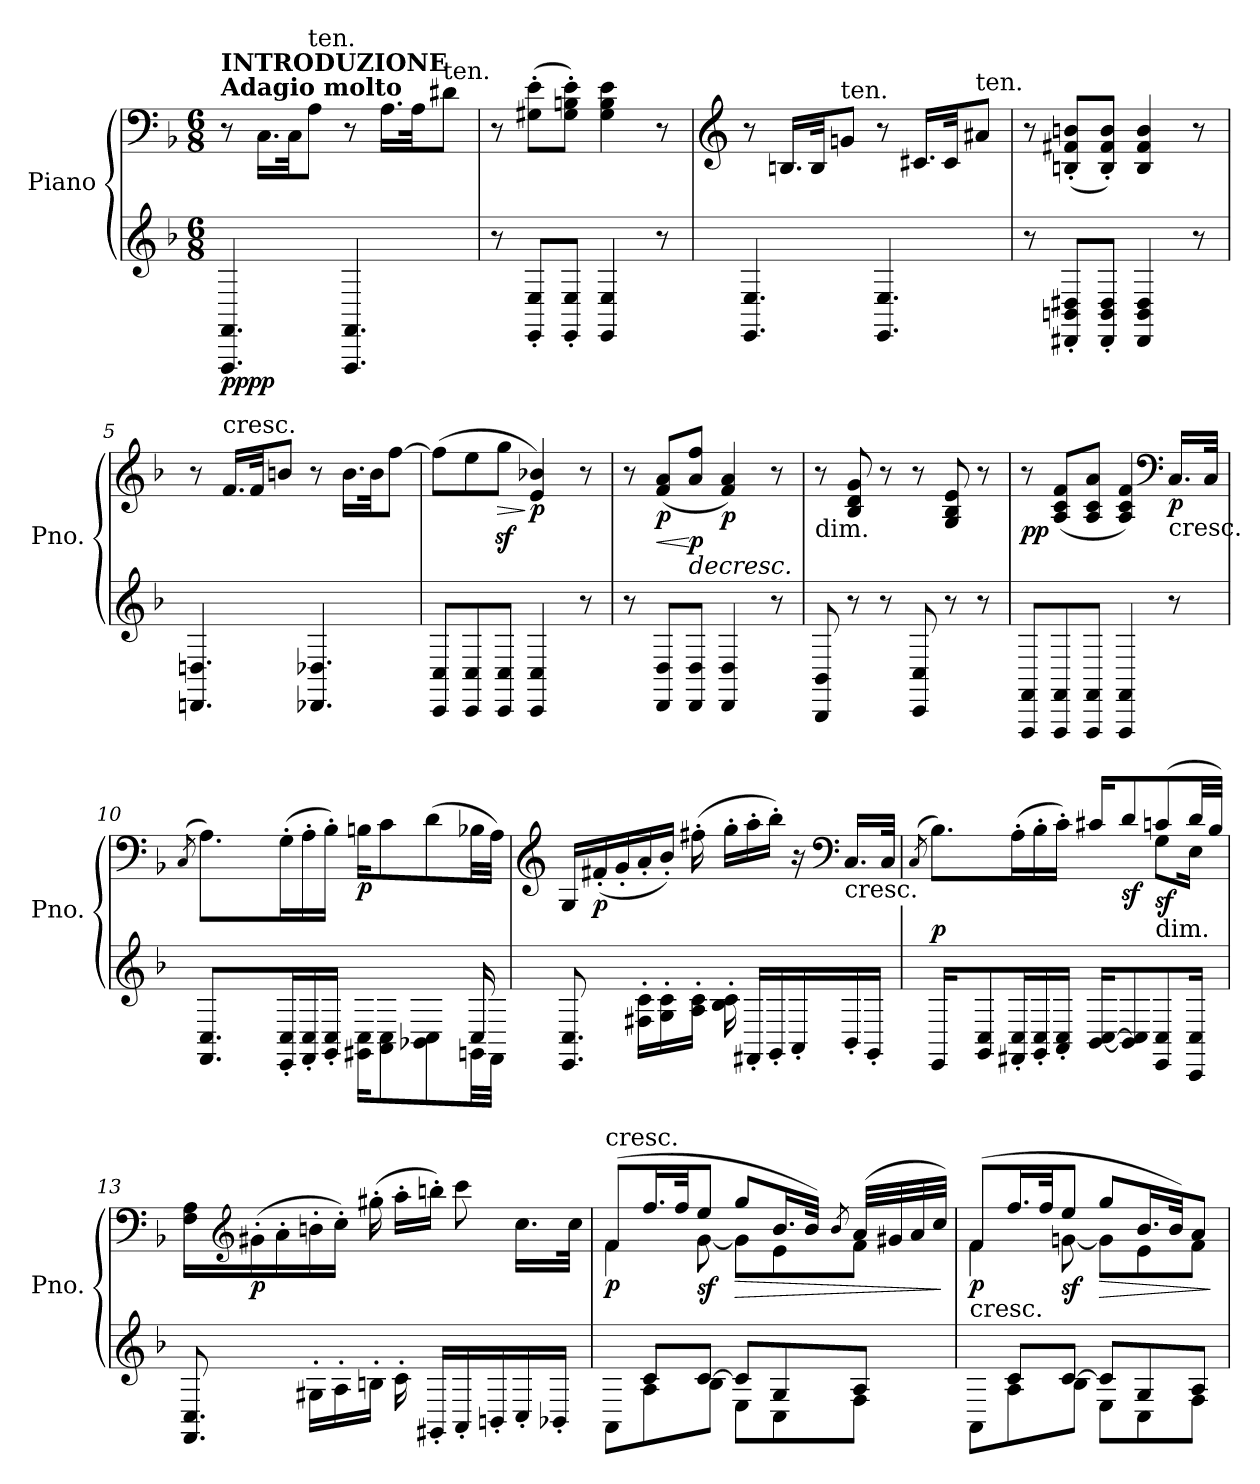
**kern	**kern	**dynam
*part1	*part1	*part1
*staff2	*staff1	*staff1/2
*I"Piano	*	*
*I'Pno.	*	*
*clefG2	*clefF4	*
*k[b-]	*k[b-]	*
*M6/8	*M6/8	*
*MM27	*MM27	*
=1	=1	=1
!	!LO:TX:a:B:t=Adagio molto	!
!	!LO:TX:a:B:t=INTRODUZIONE	!
!	!	!LO:DY:b=2
!	!	!LO:DY:n=1:b
4.FFF/ 4.FF/	8r	pp pp
.	16.C\LL	.
*	*MM25	*
.	32C\JK	.
!	!LO:TX:a:t=ten.	!
.	8A\J	.
*	*MM27	*
4.FFF/ 4.FF/	8r	.
.	16.A\LL	.
*	*MM25	*
.	32A\JK	.
!	!LO:TX:a:t=ten.	!
.	8d#X\J	.
=2	=2	=2
*	*MM27	*
8r	8r	.
8EE/' 8E/'L	(>8G#X\' 8e\'L	.
*	*MM24	*
8EE/' 8E/'J	8G#\' 8Bn\' 8e\'J)	.
4EE/ 4E/	4G#\ 4B\ 4e\	.
8r	8r	.
=3	=3	=3
*	*clefG2	*
*	*MM27	*
4.EE/ 4.E/	8r	.
.	16.Bn/LL	.
*	*MM25	*
.	32B/JK	.
!	!LO:TX:a:t=ten.	!
.	8gn/J	.
*	*MM27	*
4.EE/ 4.E/	8r	.
.	16.c#X/LL	.
*	*MM24	*
.	32c#/JK	.
!	!LO:TX:a:t=ten.	!
.	8a#X/J	.
=4	=4	=4
*	*MM26	*
8r	8r	.
8DD#X/' 8BBn/' 8D#X/'L	(<8Bn/' 8f#X/' 8bn/'L	.
*	*MM23	*
8DD#/' 8BB/' 8D#/'J	8B/' 8f#/' 8b/'J)	.
4DD#/ 4BB/ 4D#/	4B/ 4f#/ 4b/	.
8r	8r	.
!!LO:LB:g=z
=5	=5	=5
*	*MM28	*
4.DDn/ 4.Dn/	8r	.
!	!LO:TX:t=cresc.	!
.	16.f/LL	.
*	*MM25	*
.	32f/JK	.
.	8bn/J	.
*	*MM27	*
4.DD-X/ 4.D-X/	8r	.
.	16.b\LL	.
*	*MM25	*
.	32b\JK	.
.	[8ff\J	.
=6	=6	=6
8CC/ 8C/L	(>8ff\L]	.
*	*MM24	*
8CC/ 8C/	8ee\	.
!	!	!LO:HP:b
8CC/ 8C/J	8ggz<\J	>
*	*MM23	*
!	!	!LO:DY:n=1:b
4CC/ 4C/	4e/ 4b-X/)	] p
8r	8r	.
=7	=7	=7
*	*MM25	*
8r	8r	.
!	!	!LO:HP:b
!	!	!LO:DY:n=1:b
8DD/ 8D/L	(<8f/ 8a/L	< p
*	*MM23	*
!	!	!LO:HP:n=1:b
!	!	!LO:DY:n=2:b
8DD/ 8D/J	8a/ 8ff/J	[ > p
!	!	!LO:DY:n=3:b
4DD/ 4D/	4f/ 4a/)	p
8r	8r	]
=8	=8	=8
*	*MM27	*
!	!LO:TX:b:t=dim.	!
8BBB-/ 8BB-/	8r	.
*	*MM25	*
8r	8B-/ 8d/ 8g/	.
8r	8r	.
*	*MM23	*
8CC/ 8C/	8r	.
*	*MM21	*
8r	8G/ 8B-/ 8e/	.
8r	8r	.
=9	=9	=9
*	*MM25	*
!	!	!LO:DY:b
8FFF/ 8FF/L	8r	pp
8FFF/ 8FF/	(>8A/ 8c/ 8f/L	.
8FFF/ 8FF/J	8A/ 8c/ 8a/J	.
4FFF/ 4FF/	4A/ 4c/ 4f/)	.
*	*clefF4	*
*	*MM27	*
!	!LO:TX:b:t=cresc.	!
!	!	!LO:DY:b
8r	16.C/LL	p
*	*MM22	*
.	32C/JJk	.
!!LO:LB:g=z
=10	=10	=10
*	*MM22	*
.	(<8qC/	.
*^	*^	*
8.FF/ 8.C/L	4.ryy	8.A\L)	64CKLLLyy	.
*	*	*MM28	*	*
.	.	.	32.AJJJyy	.
.	.	.	8ryy	.
*	*	*MM25	*	*
16EE/' 16C/'L	.	(>16G'\L	16ryy	.
16FF/' 16C/'	.	16A'\	2ryy	.
16GG/' 16C/'JJ	.	16B-'\JJ)	.	.
!	!	!	!	!LO:DY:b
16GG#X\ 16C\KL	4ryy	16Bn\KL	.	p
!	!	!	!	!LO:DY:b=2
!	!	!	!	!LO:DY:n=1:b
8AA\ 8C\	.	8c\	.	sf sf
!	!	!	!	!LO:DY:n=2:b=2
!	!	!	!	!LO:DY:n=3:b
8BB-X\ 8C\	.	(>8d\	.	sf sf
.	16ryy	.	.	.
32GGn\LL	16C/	32B-X\LL	.	.
32FF\JJJ	.	32A\JJJ)	.	.
*v	*v	*	*	*
*	*v	*v	*
=11	=11	=11
*	*clefG2	*
8.EE/ 8.C/	16G/LL	.
!	!	!LO:DY:b
.	(<16f#X'/	p
.	16g'/	.
16F#X\' 16c\'LL	16a'/	.
16G\' 16c\'	16b-'/JJ)	.
16A\' 16c\'JJ	(>16ff#X'\	.
16B-\' 16c\'	16gg'\LL	.
16FF#X'/LL	16aa'\	.
16GG'/	16bb-'\JJ)	.
16AA'/	16r	.
*	*clefF4	*
!	!LO:TX:b:t=cresc.	!
16BB-'/	16.C/LL	.
16GG'/JJ	.	.
*	*MM22	*
.	32C/JJk	.
=12	=12	=12
*	*MM22	*
.	(<8qC/	.
*	*^	*
!	!	!	!LO:DY:b
16EE/KL	8.B-\L)	64CKLLLyy	p
*	*MM27	*	*
.	.	32.B-JJJyy	.
8GG/ 8C/	.	8ryy	.
16FF#X/' 16C/'L	(>16A'\L	8.rAyy	.
16GG/' 16C/'	16B-'\	.	.
16AA/' 16C/'JJ	16c'\JJ)	.	.
[16BB-/ [16C/KL	16c#X/KL	8.ryy	.
!	!	!	!LO:DY:b
8BB-/] 8C/]	8d/	.	sf
!	!LO:TX:b:t=dim.	!	!
!	!	!	!LO:DY:b
8EE/ 8C/	(>8cn/	8G\L	sf
16CC/ 16C/Jk	32d/LL	16E\Jk	.
.	32B-/JJJ)	.	.
*	*v	*v	*
!!LO:LB:g=z
=13	=13	=13
8.FF/ 8.C/	16F\ 16A\LL	.
*	*clefG2	*
!	!	!LO:DY:b
.	(>16g#X'\	p
.	16a'\	.
16G#X'\LL	16bn'\	.
16A'\	16cc'\JJ)	.
16Bn'\JJ	(>16gg#X'\	.
16c'\	16aa'\LL	.
16GG#X'/LL	16bbn'\JJ)	.
16AA'/	8ccc\	.
16BBn'/	.	.
16C'/	16.cc\LL	.
16BB-X'/JJ	.	.
.	32cc\JJk	.
=14	=14	=14
*^	*^	*
!	!	!LO:TX:t=cresc.	!	!
!	!	!	!	!LO:DY:b
8rddyy	8AA\L	(>8f/L	4f\	p
8c/L	8A\	16.ff/L	.	.
.	.	32ff/JK	.	.
!	!	!	!	!LO:DY:b
[8c/J	8B-\J	8ee/J	[8g\	sf
!	!	!	!	!LO:HP:b
8c/L]	8E\L	8gg/L	8g\L]	>
8G/	8C\	16.b-/L	8e\	.
.	.	32b-/JJk)	.	.
.	.	8qb-/	.	.
8A/J	8F\J	(>32a/LLL	8f\J	.
.	.	32g#X/	.	.
.	.	32a/	.	.
.	.	32cc/JJJ)	.	.
*v	*v	*	*	*
*	*v	*v	*
.	.	]
=15	=15	=15
*^	*^	*
!	!	!LO:TX:b:t=cresc.	!	!
!	!	!	!	!LO:DY:b
8rddyy	8AA\L	(>8f/L	4f\	p
8c/L	8A\	16.ff/L	.	.
.	.	32ff/JK	.	.
!	!	!	!	!LO:DY:b
[8c/J	8B-\J	8ee/J	[8gn\	sf
!	!	!	!	!LO:HP:b
8c/L]	8E\L	8gg/L	8g\L]	>
8G/	8C\	16.b-/L	8e\	.
.	.	32b-/JK)	.	.
8A/J	8F\J	8a/J	8f\J	.
*v	*v	*	*	*
*	*v	*v	*
.	.	]
=	=	=
*-	*-	*-
